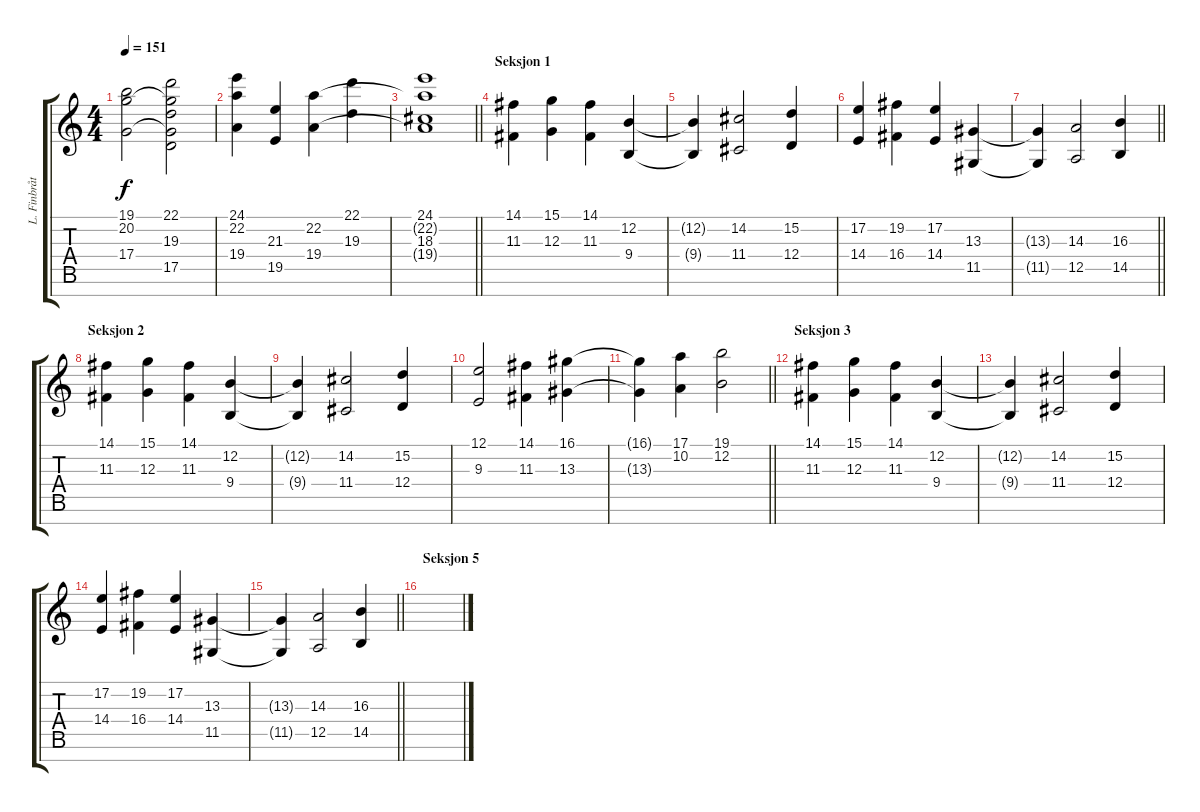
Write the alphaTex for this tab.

\track ("L. Finbråten" "L. Finbråt") {instrument acousticgrandpiano}
\staff {score tabs}
\tuning (E4 B3 G3 D3 A2 E2 B1) {hide}
\ts (4 4)
\tempo 151
\clef g2
\ks c
(19.1{t} 20.2{t} 17.4{t}).2{dy f} (22.1 20.2{t} 19.3 17.4{t} 17.5).2 |
(24.1 22.2 19.4).4 (21.3 19.5).4 (22.2 19.4).4 (22.1 19.3).4 |
\barLineRight lightlight
(24.1 22.2{t} 18.3 19.4{t}).1 |
\section ("" "Seksjon 1")
(14.1 11.3).4 (15.1 12.3).4 (14.1 11.3).4 (12.2 9.4).4 |
(12.2{t} 9.4{t}).4 (14.2 11.4).2 (15.2 12.4).4 |
(17.2 14.4).4 (19.2 16.4).4 (17.2 14.4).4 (13.3 11.5).4 |
\barLineRight lightlight
(13.3{t} 11.5{t}).4 (14.3 12.5).2 (16.3 14.5).4 |
\section ("" "Seksjon 2")
(14.1 11.3).4 (15.1 12.3).4 (14.1 11.3).4 (12.2 9.4).4 |
(12.2{t} 9.4{t}).4 (14.2 11.4).2 (15.2 12.4).4 |
(12.1 9.3).2 (14.1 11.3).4 (16.1 13.3).4 |
\barLineRight lightlight
(16.1{t} 13.3{t}).4 (17.1 10.2).4 (19.1 12.2).2 |
\section ("" "Seksjon 3")
(14.1 11.3).4 (15.1 12.3).4 (14.1 11.3).4 (12.2 9.4).4 |
(12.2{t} 9.4{t}).4 (14.2 11.4).2 (15.2 12.4).4 |
(17.2 14.4).4 (19.2 16.4).4 (17.2 14.4).4 (13.3 11.5).4 |
\barLineRight lightlight
(13.3{t} 11.5{t}).4 (14.3 12.5).2 (16.3 14.5).4 |
\section ("" "Seksjon 5")
